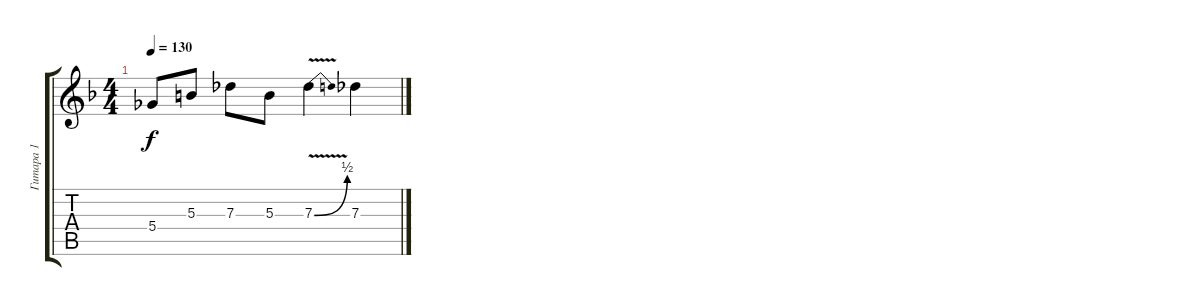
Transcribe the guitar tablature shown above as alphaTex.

\track ("Гитара 1" "Гитара 1") {instrument distortionguitar}
\staff {score tabs}
\tuning (Eb4 Bb3 Gb3 Db3 Ab2 Eb2) {hide}
\ts (4 4)
\tempo 130
\clef g2
\ks dminor
5.4{t}.8{dy f} 5.3.8 7.3.8 5.3.8 7.3{be (bend 0 0 60 2) v}.4 7.3.4
